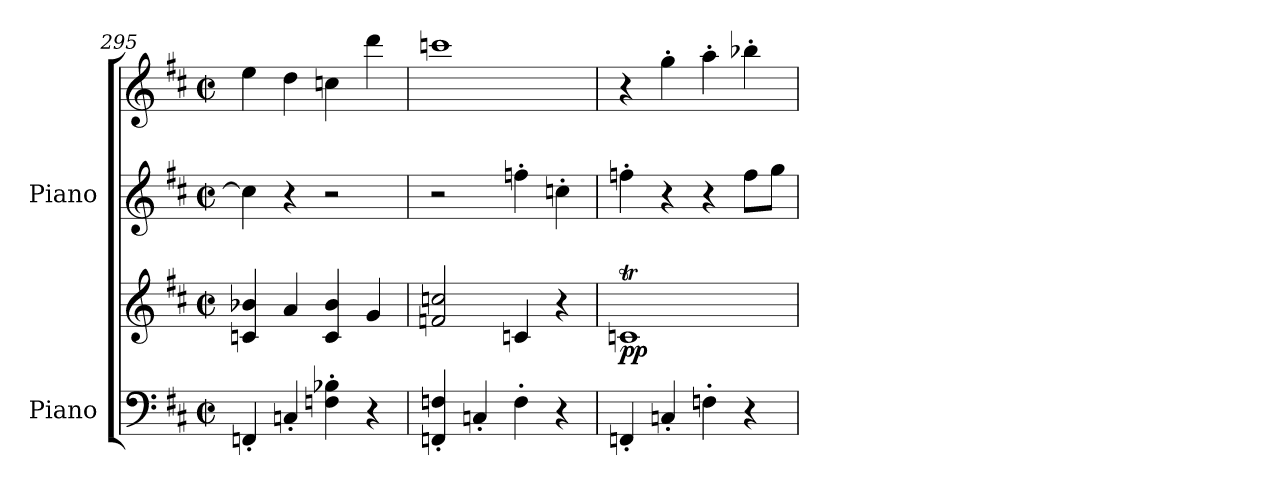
**kern	**kern	**dynam	**kern	**kern
*part2	*part2	*part2	*part1	*part1
*staff4	*staff3	*staff3/4	*staff2	*staff1
*I"Piano	*	*	*I"Piano	*
*I'Pno.	*	*	*I'Pno.	*
*clefF4	*clefG2	*	*clefG2	*clefG2
*k[f#c#]	*k[f#c#]	*	*k[f#c#]	*k[f#c#]
*M2/2	*M2/2	*	*M2/2	*M2/2
*met(c|)	*met(c|)	*	*met(c|)	*met(c|)
=295	=295	=295	=295	=295
4FFn'/	4cn/ 4b-X/	.	4cc\]	4ee\
4Cn'/	4a/	.	4r	4dd\
4Fn\' 4B-X\'	4c/ 4b-/	.	2r	4ccn\
4r	4g/	.	.	4ddd\
=296	=296	=296	=296	=296
4FFn/' 4Fn/'	2fn/ 2ccn/	.	2r	1cccn
4Cn'/	.	.	.	.
4F'\	4cn/	.	4ffn'\	.
4r	4r	.	4ccn'\	.
=297	=297	=297	=297	=297
!	!	!LO:DY:b	!	!
4FFn'/	1cnT	pp	4ffn'\	4r
4Cn'/	.	.	4r	4gg'\
4Fn'\	.	.	4r	4aa'\
4r	.	.	8ff\L	4bb-X'\
.	.	.	8gg\J	.
=	=	=	=	=
*-	*-	*-	*-	*-
